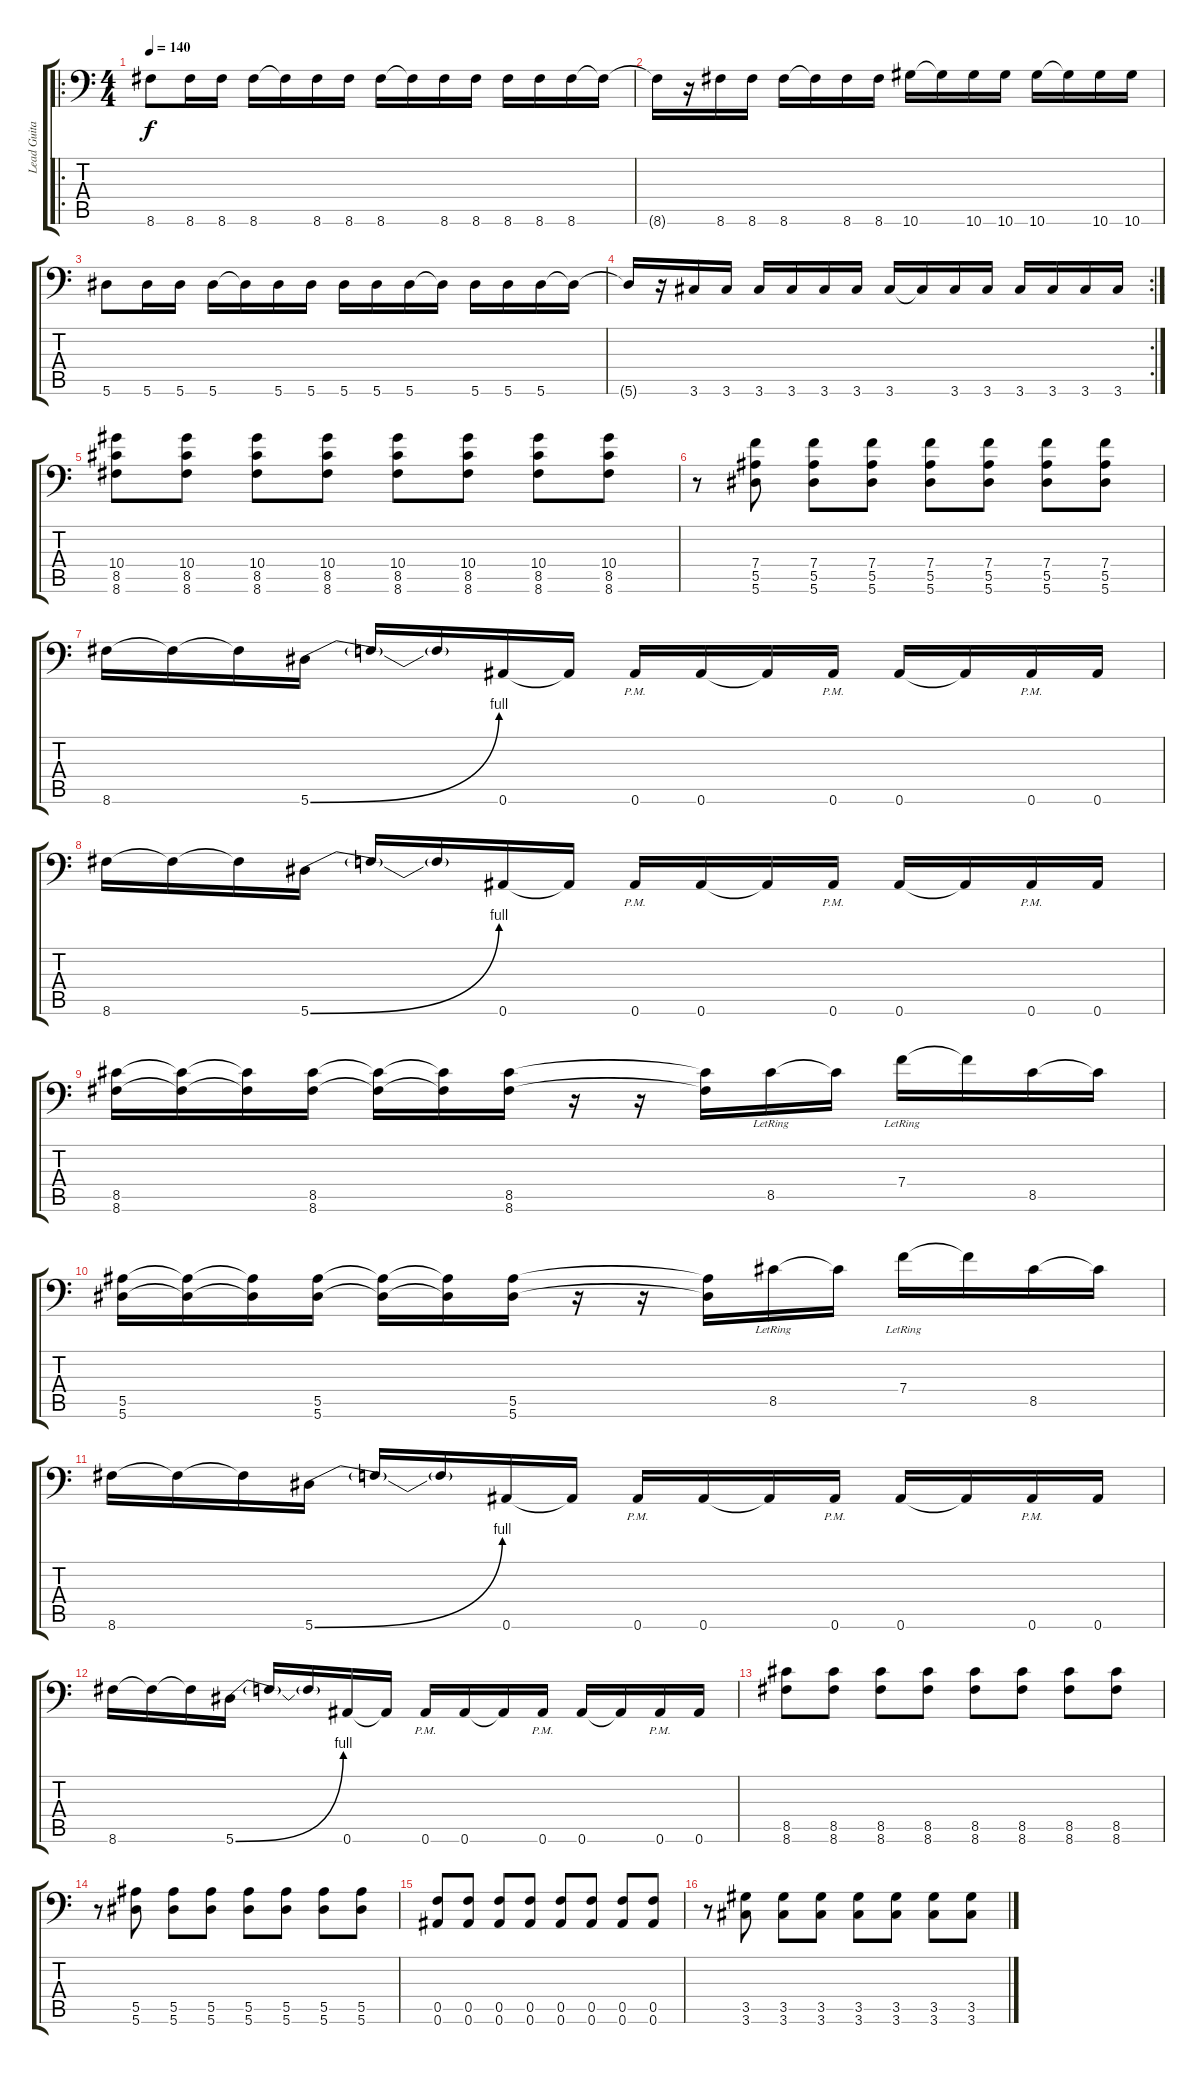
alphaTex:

\track ("Lead Guitar" "Lead Guita") {instrument distortionguitar}
\staff {score tabs}
\tuning (C4 G3 Eb3 Bb2 F2 Bb1) {hide}
\ro
\ts (4 4)
\tempo 140
\clef f4
\ks c
8.6.8{dy f} 8.6.16 8.6.16 8.6.16 8.6{t}.16 8.6.16 8.6.16 8.6.16 8.6{t}.16 8.6.16 8.6.16 8.6.16 8.6.16 8.6.16 8.6{t}.16 |
8.6{t}.16 r.16 8.6.16 8.6.16 8.6.16 8.6{t}.16 8.6.16 8.6.16 10.6.16 10.6{t}.16 10.6.16 10.6.16 10.6.16 10.6{t}.16 10.6.16 10.6.16 |
5.6.8 5.6.16 5.6.16 5.6.16 5.6{t}.16 5.6.16 5.6.16 5.6.16 5.6.16 5.6.16 5.6{t}.16 5.6.16 5.6.16 5.6.16 5.6{t}.16 |
\rc 2
5.6{t}.16 r.16 3.6.16 3.6.16 3.6.16 3.6.16 3.6.16 3.6.16 3.6.16 3.6{t}.16 3.6.16 3.6.16 3.6.16 3.6.16 3.6.16 3.6.16 |
(10.4 8.5 8.6).8 (10.4 8.5 8.6).8 (10.4 8.5 8.6).8 (10.4 8.5 8.6).8 (10.4 8.5 8.6).8 (10.4 8.5 8.6).8 (10.4 8.5 8.6).8 (10.4 8.5 8.6).8 |
r.8 (7.4 5.5 5.6).8 (7.4 5.5 5.6).8 (7.4 5.5 5.6).8 (7.4 5.5 5.6).8 (7.4 5.5 5.6).8 (7.4 5.5 5.6).8 (7.4 5.5 5.6).8 |
8.6.16 8.6{t}.16 8.6{t}.16 5.6{be (bend 0 0 60 4)}.16 5.6{t}.16 5.6{t}.16 0.6.16 0.6{t}.16 0.6{pm}.16 0.6.16 0.6{t}.16 0.6{pm}.16 0.6.16 0.6{t}.16 0.6{pm}.16 0.6.16 |
8.6.16 8.6{t}.16 8.6{t}.16 5.6{be (bend 0 0 60 4)}.16 5.6{t}.16 5.6{t}.16 0.6.16 0.6{t}.16 0.6{pm}.16 0.6.16 0.6{t}.16 0.6{pm}.16 0.6.16 0.6{t}.16 0.6{pm}.16 0.6.16 |
(8.5 8.6).16 (8.5{t} 8.6{t}).16 (8.5{t} 8.6{t}).16 (8.5 8.6).16 (8.5{t} 8.6{t}).16 (8.5{t} 8.6{t}).16 (8.5 8.6).16 r.16 r.16 (8.5{t} 8.6{t}).16 8.5{lr}.16 8.5{t}.16 7.4{lr}.16 7.4{t}.16 8.5.16 8.5{t}.16 |
(5.5 5.6).16 (5.5{t} 5.6{t}).16 (5.5{t} 5.6{t}).16 (5.5 5.6).16 (5.5{t} 5.6{t}).16 (5.5{t} 5.6{t}).16 (5.5 5.6).16 r.16 r.16 (5.5{t} 5.6{t}).16 8.5{lr}.16 8.5{t}.16 7.4{lr}.16 7.4{t}.16 8.5.16 8.5{t}.16 |
8.6.16 8.6{t}.16 8.6{t}.16 5.6{be (bend 0 0 60 4)}.16 5.6{t}.16 5.6{t}.16 0.6.16 0.6{t}.16 0.6{pm}.16 0.6.16 0.6{t}.16 0.6{pm}.16 0.6.16 0.6{t}.16 0.6{pm}.16 0.6.16 |
8.6.16 8.6{t}.16 8.6{t}.16 5.6{be (bend 0 0 60 4)}.16 5.6{t}.16 5.6{t}.16 0.6.16 0.6{t}.16 0.6{pm}.16 0.6.16 0.6{t}.16 0.6{pm}.16 0.6.16 0.6{t}.16 0.6{pm}.16 0.6.16 |
(8.5 8.6).8 (8.5 8.6).8 (8.5 8.6).8 (8.5 8.6).8 (8.5 8.6).8 (8.5 8.6).8 (8.5 8.6).8 (8.5 8.6).8 |
r.8 (5.5 5.6).8 (5.5 5.6).8 (5.5 5.6).8 (5.5 5.6).8 (5.5 5.6).8 (5.5 5.6).8 (5.5 5.6).8 |
(0.5 0.6).8 (0.5 0.6).8 (0.5 0.6).8 (0.5 0.6).8 (0.5 0.6).8 (0.5 0.6).8 (0.5 0.6).8 (0.5 0.6).8 |
r.8 (3.5 3.6).8 (3.5 3.6).8 (3.5 3.6).8 (3.5 3.6).8 (3.5 3.6).8 (3.5 3.6).8 (3.5 3.6).8
